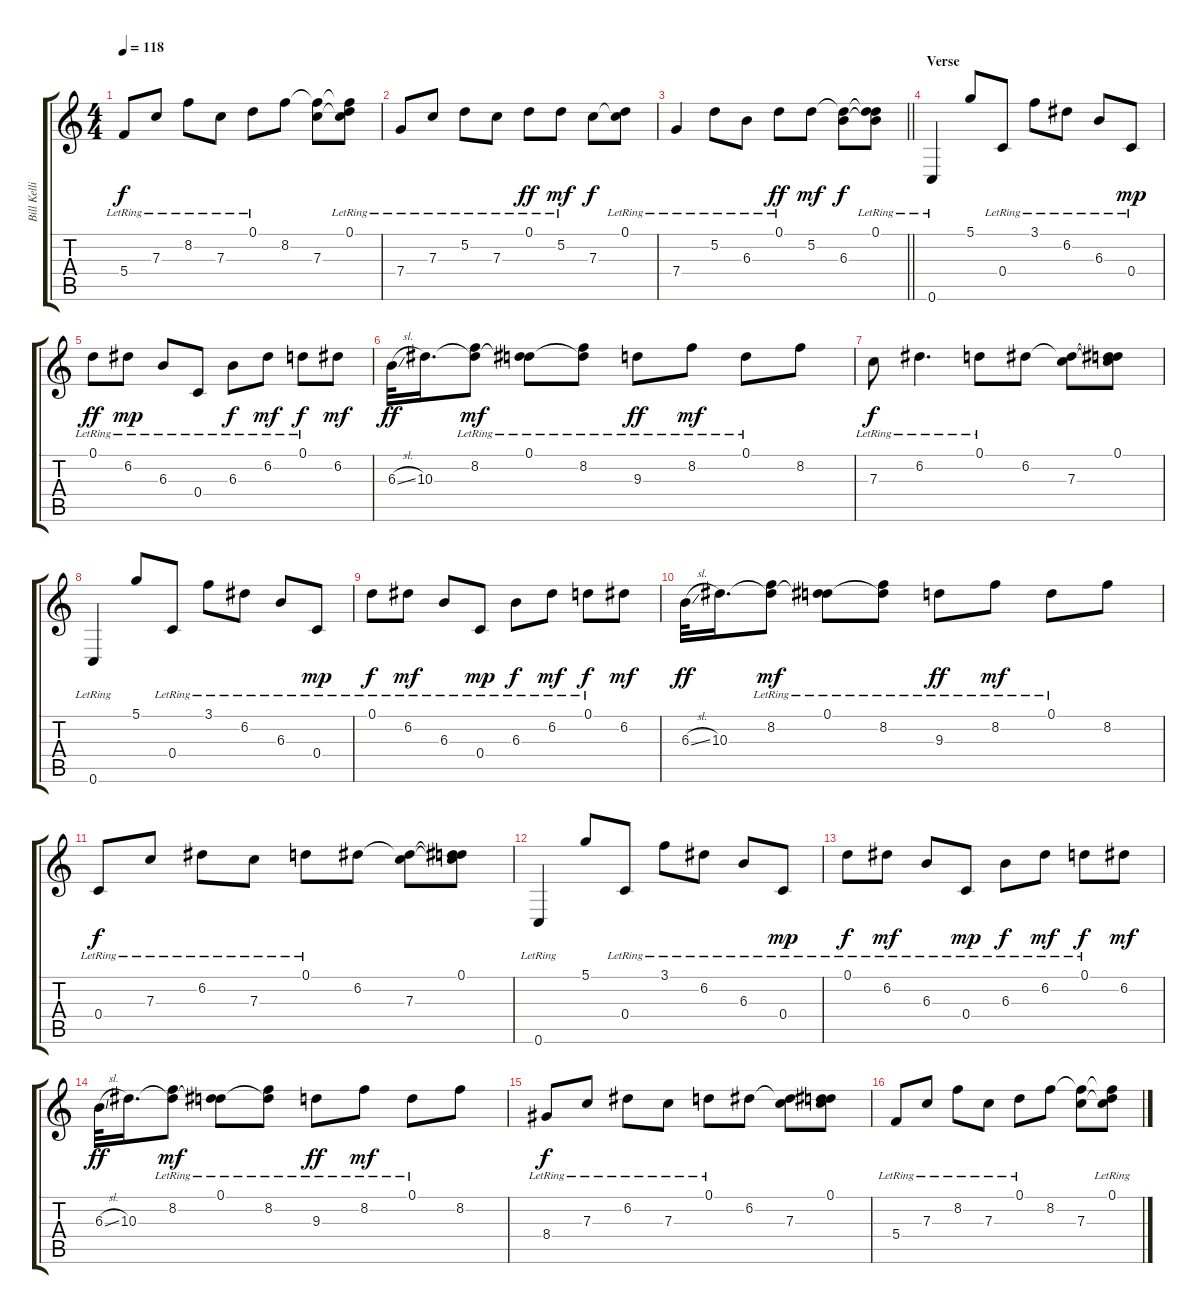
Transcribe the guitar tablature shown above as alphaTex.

\track ("Bill Kelliher - Guitar" "Bill Kelli") {instrument electricguitarclean}
\staff {score tabs}
\tuning (D4 A3 F3 C3 G2 C2) {hide}
\ts (4 4)
\tempo 118
\clef g2
\ks c
5.4{lr}.8{dy f} 7.3{lr}.8 8.2{lr}.8 7.3{lr}.8 0.1{lr}.8 8.2.8 (8.2{t} 7.3).8 (0.1{lr} 8.2{t} 7.3{t}).8 |
7.4{lr}.8 7.3{lr}.8 5.2{lr}.8 7.3{lr}.8 0.1{lr}.8{dy ff} 5.2{lr}.8{dy mf} 7.3.8{dy f} (0.1{lr} 7.3{t}).8 |
\barLineRight lightlight
7.4{lr}.4 5.2{lr}.8 6.3{lr}.8 0.1{lr}.8{dy ff} 5.2.8{dy mf} (5.2{t} 6.3).8{dy f} (0.1{lr} 5.2{t} 6.3{t}).8 |
\section ("" "Verse")
0.6{lr}.4 5.1.8 0.4{lr}.8 3.1{lr}.8 6.2{lr}.8 6.3{lr}.8 0.4{lr}.8{dy mp} |
0.1{lr}.8{dy ff} 6.2{lr}.8{dy mp} 6.3{lr}.8 0.4{lr}.8 6.3{lr}.8{dy f} 6.2{lr}.8{dy mf} 0.1{lr}.8{dy f} 6.2.8{dy mf} |
6.3{sl}.32{dy ff} 10.3.16{d} (8.2{lr} 10.3{t}).8{dy mf} (0.1{lr} 10.3{t}).8 (8.2{lr} 10.3{t}).8 9.3{lr}.8{dy ff} 8.2{lr}.8{dy mf} 0.1{lr}.8 8.2.8 |
7.3{lr}.8{dy f} 6.2{lr}.4{d} 0.1{lr}.8 6.2.8 (6.2{t} 7.3).8 (0.1 6.2{t} 7.3{t}).8 |
0.6{lr}.4 5.1.8 0.4{lr}.8 3.1{lr}.8 6.2{lr}.8 6.3{lr}.8 0.4{lr}.8{dy mp} |
0.1{lr}.8{dy f} 6.2{lr}.8{dy mf} 6.3{lr}.8 0.4{lr}.8{dy mp} 6.3{lr}.8{dy f} 6.2{lr}.8{dy mf} 0.1{lr}.8{dy f} 6.2.8{dy mf} |
6.3{sl}.32{dy ff} 10.3.16{d} (8.2{lr} 10.3{t}).8{dy mf} (0.1{lr} 10.3{t}).8 (8.2{lr} 10.3{t}).8 9.3{lr}.8{dy ff} 8.2{lr}.8{dy mf} 0.1{lr}.8 8.2.8 |
0.4{lr}.8{dy f} 7.3{lr}.8 6.2{lr}.8 7.3{lr}.8 0.1{lr}.8 6.2.8 (6.2{t} 7.3).8 (0.1 6.2{t} 7.3{t}).8 |
0.6{lr}.4 5.1.8 0.4{lr}.8 3.1{lr}.8 6.2{lr}.8 6.3{lr}.8 0.4{lr}.8{dy mp} |
0.1{lr}.8{dy f} 6.2{lr}.8{dy mf} 6.3{lr}.8 0.4{lr}.8{dy mp} 6.3{lr}.8{dy f} 6.2{lr}.8{dy mf} 0.1{lr}.8{dy f} 6.2.8{dy mf} |
6.3{sl}.32{dy ff} 10.3.16{d} (8.2{lr} 10.3{t}).8{dy mf} (0.1{lr} 10.3{t}).8 (8.2{lr} 10.3{t}).8 9.3{lr}.8{dy ff} 8.2{lr}.8{dy mf} 0.1{lr}.8 8.2.8 |
8.4{lr}.8{dy f} 7.3{lr}.8 6.2{lr}.8 7.3{lr}.8 0.1{lr}.8 6.2.8 (6.2{t} 7.3).8 (0.1 6.2{t} 7.3{t}).8 |
5.4{lr}.8 7.3{lr}.8 8.2{lr}.8 7.3{lr}.8 0.1{lr}.8 8.2.8 (8.2{t} 7.3).8 (0.1{lr} 8.2{t} 7.3{t}).8
